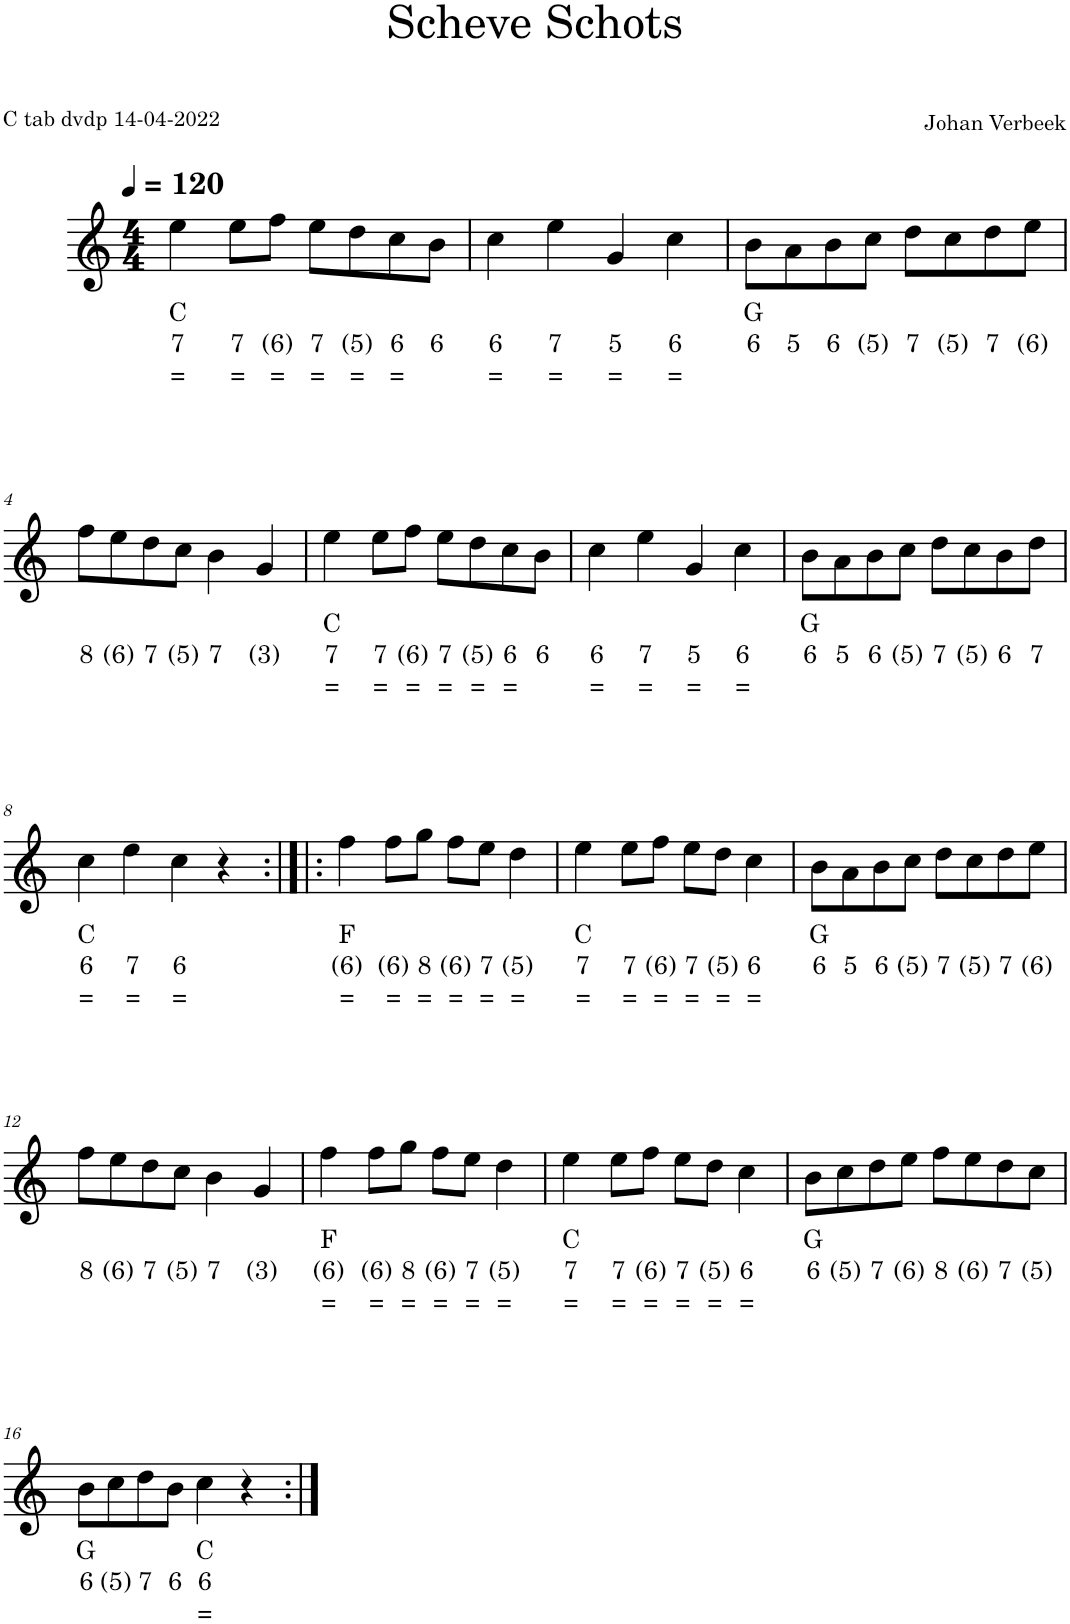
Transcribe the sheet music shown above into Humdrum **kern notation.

**kern	**text	**text	**text
*part1	*part1	*part1	*part1
*staff1	*staff1	*staff1	*staff1
*I"Piano	*	*	*
*I'Pno.	*	*	*
*clefG2	*	*	*
*k[]	*	*	*
*M4/4	*	*	*
*MM120	*	*	*
=1	=1	=1	=1
!	!LO:LY:b	!LO:LY:b	!LO:LY:b
4ee\	C	7	=
!	!	!LO:LY:b	!LO:LY:b
8ee\L	.	7	=
!	!	!LO:LY:b	!LO:LY:b
8ff\J	.	(6)	=
!	!	!LO:LY:b	!LO:LY:b
8ee\L	.	7	=
!	!	!LO:LY:b	!LO:LY:b
8dd\	.	(5)	=
!	!	!LO:LY:b	!LO:LY:b
8cc\	.	6	=
!	!	!LO:LY:b	!
8b\J	.	6	.
=2	=2	=2	=2
!	!	!LO:LY:b	!LO:LY:b
4cc\	.	6	=
!	!	!LO:LY:b	!LO:LY:b
4ee\	.	7	=
!	!	!LO:LY:b	!LO:LY:b
4g/	.	5	=
!	!	!LO:LY:b	!LO:LY:b
4cc\	.	6	=
=3	=3	=3	=3
!	!LO:LY:b	!LO:LY:b	!
8b\L	G	6	.
!	!	!LO:LY:b	!
8a\	.	5	.
!	!	!LO:LY:b	!
8b\	.	6	.
!	!	!LO:LY:b	!
8cc\J	.	(5)	.
!	!	!LO:LY:b	!
8dd\L	.	7	.
!	!	!LO:LY:b	!
8cc\	.	(5)	.
!	!	!LO:LY:b	!
8dd\	.	7	.
!	!	!LO:LY:b	!
8ee\J	.	(6)	.
!!LO:LB:g=z
=4	=4	=4	=4
!	!	!LO:LY:b	!
8ff\L	.	8	.
!	!	!LO:LY:b	!
8ee\	.	(6)	.
!	!	!LO:LY:b	!
8dd\	.	7	.
!	!	!LO:LY:b	!
8cc\J	.	(5)	.
!	!	!LO:LY:b	!
4b\	.	7	.
!	!	!LO:LY:b	!
4g/	.	(3)	.
=5	=5	=5	=5
!	!LO:LY:b	!LO:LY:b	!LO:LY:b
4ee\	C	7	=
!	!	!LO:LY:b	!LO:LY:b
8ee\L	.	7	=
!	!	!LO:LY:b	!LO:LY:b
8ff\J	.	(6)	=
!	!	!LO:LY:b	!LO:LY:b
8ee\L	.	7	=
!	!	!LO:LY:b	!LO:LY:b
8dd\	.	(5)	=
!	!	!LO:LY:b	!LO:LY:b
8cc\	.	6	=
!	!	!LO:LY:b	!
8b\J	.	6	.
=6	=6	=6	=6
!	!	!LO:LY:b	!LO:LY:b
4cc\	.	6	=
!	!	!LO:LY:b	!LO:LY:b
4ee\	.	7	=
!	!	!LO:LY:b	!LO:LY:b
4g/	.	5	=
!	!	!LO:LY:b	!LO:LY:b
4cc\	.	6	=
=7	=7	=7	=7
!	!LO:LY:b	!LO:LY:b	!
8b\L	G	6	.
!	!	!LO:LY:b	!
8a\	.	5	.
!	!	!LO:LY:b	!
8b\	.	6	.
!	!	!LO:LY:b	!
8cc\J	.	(5)	.
!	!	!LO:LY:b	!
8dd\L	.	7	.
!	!	!LO:LY:b	!
8cc\	.	(5)	.
!	!	!LO:LY:b	!
8b\	.	6	.
!	!	!LO:LY:b	!
8dd\J	.	7	.
!!LO:LB:g=z
=8	=8	=8	=8
!	!LO:LY:b	!LO:LY:b	!LO:LY:b
4cc\	C	6	=
!	!	!LO:LY:b	!LO:LY:b
4dd\	.	7	=
!	!	!LO:LY:b	!LO:LY:b
4cc\	.	6	=
4r	.	.	.
=9:|!|:	=9:|!|:	=9:|!|:	=9:|!|:
!	!LO:LY:b	!LO:LY:b	!LO:LY:b
4ff\	F	(6)	=
!	!	!LO:LY:b	!LO:LY:b
8ff\L	.	(6)	=
!	!	!LO:LY:b	!LO:LY:b
8gg\J	.	8	=
!	!	!LO:LY:b	!LO:LY:b
8ff\L	.	(6)	=
!	!	!LO:LY:b	!LO:LY:b
8ee\J	.	7	=
!	!	!LO:LY:b	!LO:LY:b
4dd\	.	(5)	=
=10	=10	=10	=10
!	!LO:LY:b	!LO:LY:b	!LO:LY:b
4ee\	C	7	=
!	!	!LO:LY:b	!LO:LY:b
8ee\L	.	7	=
!	!	!LO:LY:b	!LO:LY:b
8ff\J	.	(6)	=
!	!	!LO:LY:b	!LO:LY:b
8ee\L	.	7	=
!	!	!LO:LY:b	!LO:LY:b
8dd\J	.	(5)	=
!	!	!LO:LY:b	!LO:LY:b
4cc\	.	6	=
=11	=11	=11	=11
!	!LO:LY:b	!LO:LY:b	!
8b\L	G	6	.
!	!	!LO:LY:b	!
8a\	.	5	.
!	!	!LO:LY:b	!
8b\	.	6	.
!	!	!LO:LY:b	!
8cc\J	.	(5)	.
!	!	!LO:LY:b	!
8dd\L	.	7	.
!	!	!LO:LY:b	!
8cc\	.	(5)	.
!	!	!LO:LY:b	!
8dd\	.	7	.
!	!	!LO:LY:b	!
8ee\J	.	(6)	.
!!LO:LB:g=z
=12	=12	=12	=12
!	!	!LO:LY:b	!
8ff\L	.	8	.
!	!	!LO:LY:b	!
8ee\	.	(6)	.
!	!	!LO:LY:b	!
8dd\	.	7	.
!	!	!LO:LY:b	!
8cc\J	.	(5)	.
!	!	!LO:LY:b	!
4b\	.	7	.
!	!	!LO:LY:b	!
4g/	.	(3)	.
=13	=13	=13	=13
!	!LO:LY:b	!LO:LY:b	!LO:LY:b
4ff\	F	(6)	=
!	!	!LO:LY:b	!LO:LY:b
8ff\L	.	(6)	=
!	!	!LO:LY:b	!LO:LY:b
8gg\J	.	8	=
!	!	!LO:LY:b	!LO:LY:b
8ff\L	.	(6)	=
!	!	!LO:LY:b	!LO:LY:b
8ee\J	.	7	=
!	!	!LO:LY:b	!LO:LY:b
4dd\	.	(5)	=
=14	=14	=14	=14
!	!LO:LY:b	!LO:LY:b	!LO:LY:b
4ee\	C	7	=
!	!	!LO:LY:b	!LO:LY:b
8ee\L	.	7	=
!	!	!LO:LY:b	!LO:LY:b
8ff\J	.	(6)	=
!	!	!LO:LY:b	!LO:LY:b
8ee\L	.	7	=
!	!	!LO:LY:b	!LO:LY:b
8dd\J	.	(5)	=
!	!	!LO:LY:b	!LO:LY:b
4cc\	.	6	=
=15	=15	=15	=15
!	!LO:LY:b	!LO:LY:b	!
8b\L	G	6	.
!	!	!LO:LY:b	!
8cc\	.	(5)	.
!	!	!LO:LY:b	!
8dd\	.	7	.
!	!	!LO:LY:b	!
8ee\J	.	(6)	.
!	!	!LO:LY:b	!
8ff\L	.	8	.
!	!	!LO:LY:b	!
8ee\	.	(6)	.
!	!	!LO:LY:b	!
8dd\	.	7	.
!	!	!LO:LY:b	!
8cc\J	.	(5)	.
!!LO:LB:g=z
=16	=16	=16	=16
!	!LO:LY:b	!LO:LY:b	!
8b\L	G	6	.
!	!	!LO:LY:b	!
8cc\	.	(5)	.
!	!	!LO:LY:b	!
8dd\	.	7	.
!	!	!LO:LY:b	!
8b\J	.	6	.
!	!LO:LY:b	!LO:LY:b	!LO:LY:b
4cc\	C	6	=
4r	.	.	.
=:|!	=:|!	=:|!	=:|!
*-	*-	*-	*-
